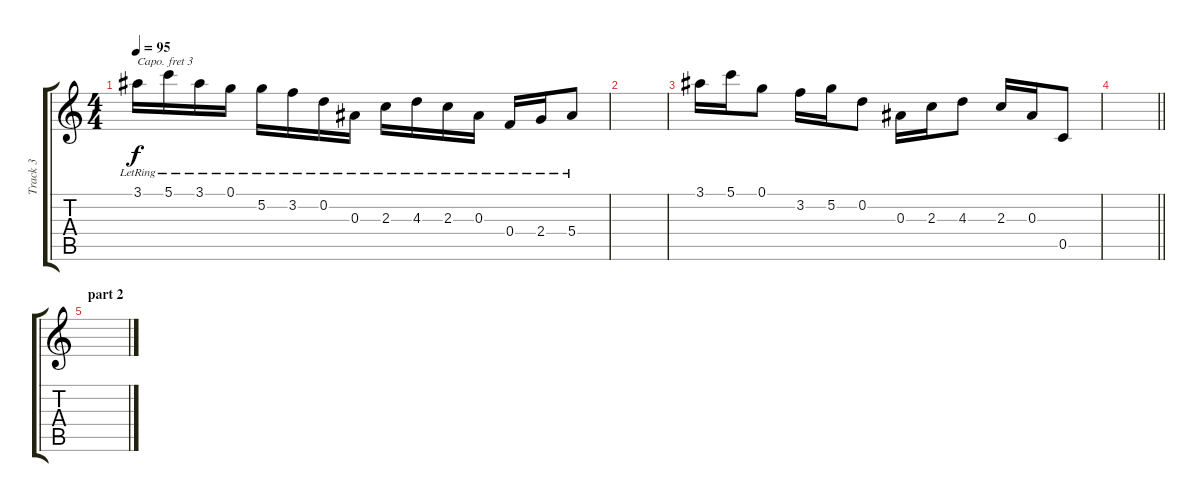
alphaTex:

\track ("Track 3" "Track 3") {instrument electricguitarjazz}
\staff {score tabs}
\capo 3
\tuning (E4 B3 G3 D3 A2 E2) {hide}
\ts (4 4)
\tempo 95
\clef g2
\ks c
3.1{lr}.16{dy f} 5.1{lr}.16 3.1{lr}.16 0.1{lr}.16 5.2{lr}.16 3.2{lr}.16 0.2{lr}.16 0.3{lr}.16 2.3{lr}.16 4.3{lr}.16 2.3{lr}.16 0.3{lr}.16 0.4{lr}.16 2.4{lr}.16 5.4{lr}.8 |
|
3.1.16 5.1.16 0.1.8 3.2.16 5.2.16 0.2.8 0.3.16 2.3.16 4.3.8 2.3.16 0.3.16 0.5.8 |
\barLineRight lightlight
|
\section ("" "part 2")
